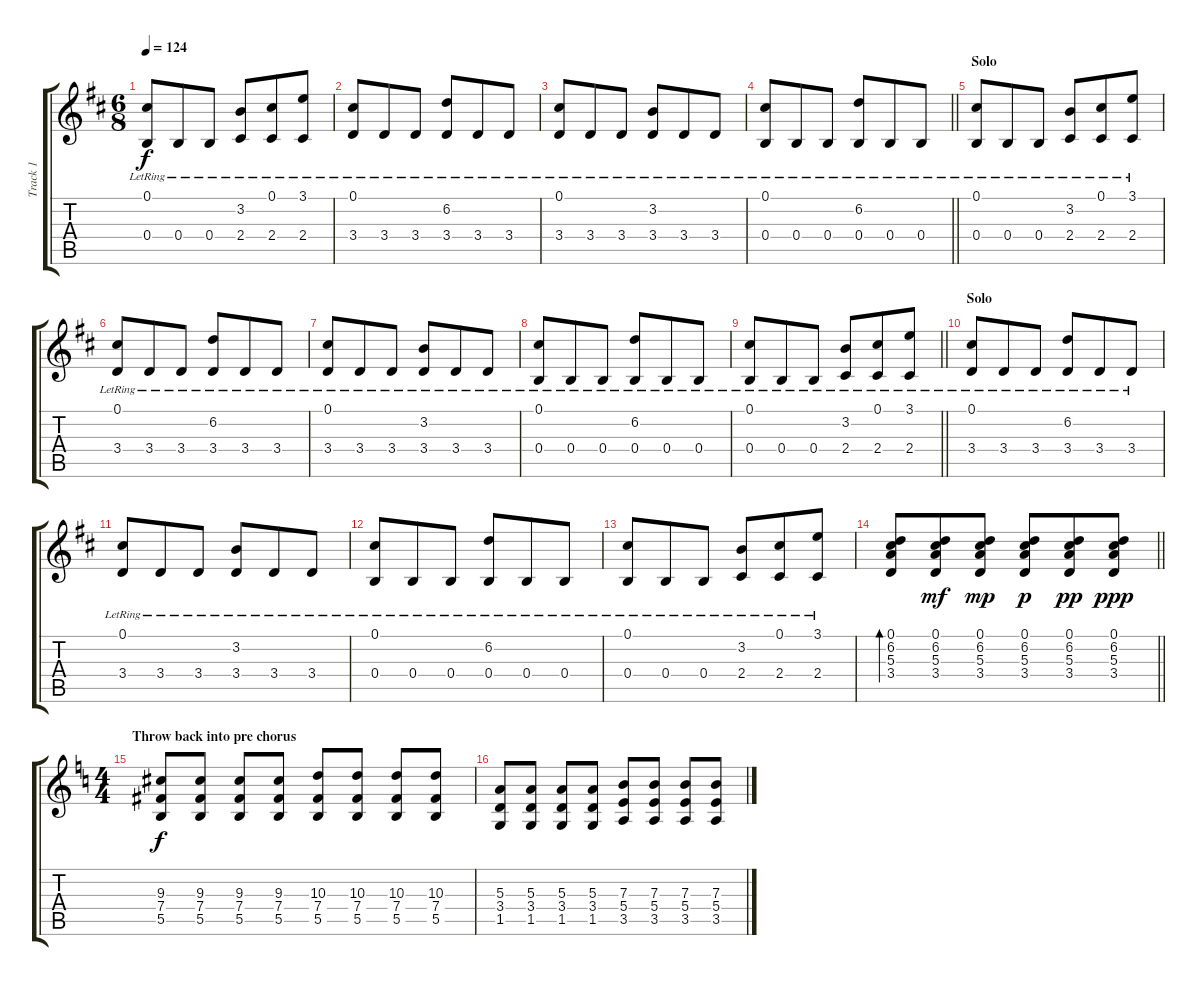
\track ("Track 1" "Track 1") {instrument distortionguitar}
\staff {score tabs}
\tuning (Db4 Ab3 E3 B2 Gb2 B1) {hide}
\ts (6 8)
\tempo 124
\clef g2
\ks bminor
(0.1{lr} 0.4{lr}).8{dy f} 0.4{lr}.8 0.4{lr}.8 (3.2{lr} 2.4{lr}).8 (0.1{lr} 2.4{lr}).8 (3.1 2.4{lr}).8 |
(0.1{lr} 3.4{lr}).8 3.4{lr}.8 3.4{lr}.8 (6.2{lr} 3.4{lr}).8 3.4{lr}.8 3.4{lr}.8 |
(0.1{lr} 3.4{lr}).8 3.4{lr}.8 3.4{lr}.8 (3.2{lr} 3.4{lr}).8 3.4{lr}.8 3.4{lr}.8 |
\barLineRight lightlight
(0.1{lr} 0.4{lr}).8 0.4{lr}.8 0.4{lr}.8 (6.2{lr} 0.4{lr}).8 0.4{lr}.8 0.4{lr}.8 |
\section ("" "Solo")
(0.1{lr} 0.4{lr}).8 0.4{lr}.8 0.4{lr}.8 (3.2{lr} 2.4{lr}).8 (0.1{lr} 2.4{lr}).8 (3.1 2.4{lr}).8 |
(0.1{lr} 3.4{lr}).8 3.4{lr}.8 3.4{lr}.8 (6.2{lr} 3.4{lr}).8 3.4{lr}.8 3.4{lr}.8 |
(0.1{lr} 3.4{lr}).8 3.4{lr}.8 3.4{lr}.8 (3.2{lr} 3.4{lr}).8 3.4{lr}.8 3.4{lr}.8 |
(0.1{lr} 0.4{lr}).8 0.4{lr}.8 0.4{lr}.8 (6.2{lr} 0.4{lr}).8 0.4{lr}.8 0.4{lr}.8 |
\barLineRight lightlight
(0.1{lr} 0.4{lr}).8 0.4{lr}.8 0.4{lr}.8 (3.2{lr} 2.4{lr}).8 (0.1{lr} 2.4{lr}).8 (3.1 2.4{lr}).8 |
\section ("" "Solo")
(0.1{lr} 3.4{lr}).8 3.4{lr}.8 3.4{lr}.8 (6.2{lr} 3.4{lr}).8 3.4{lr}.8 3.4{lr}.8 |
(0.1{lr} 3.4{lr}).8 3.4{lr}.8 3.4{lr}.8 (3.2{lr} 3.4{lr}).8 3.4{lr}.8 3.4{lr}.8 |
(0.1{lr} 0.4{lr}).8 0.4{lr}.8 0.4{lr}.8 (6.2{lr} 0.4{lr}).8 0.4{lr}.8 0.4{lr}.8 |
(0.1{lr} 0.4{lr}).8 0.4{lr}.8 0.4{lr}.8 (3.2{lr} 2.4{lr}).8 (0.1{lr} 2.4{lr}).8 (3.1 2.4{lr}).8 |
\barLineRight lightlight
(0.1 6.2 5.3 3.4).8{bd 60} (0.1 6.2 5.3 3.4).8{dy mf} (0.1 6.2 5.3 3.4).8{dy mp} (0.1 6.2 5.3 3.4).8{dy p} (0.1 6.2 5.3 3.4).8{dy pp} (0.1 6.2 5.3 3.4).8{dy ppp} |
\ts (4 4)
\section ("" "Throw back into pre chorus")
\ks c
(9.3 7.4 5.5).8{dy f instrument distortionguitar} (9.3 7.4 5.5).8 (9.3 7.4 5.5).8 (9.3 7.4 5.5).8 (10.3 7.4 5.5).8 (10.3 7.4 5.5).8 (10.3 7.4 5.5).8 (10.3 7.4 5.5).8 |
(5.3 3.4 1.5).8 (5.3 3.4 1.5).8 (5.3 3.4 1.5).8 (5.3 3.4 1.5).8 (7.3 5.4 3.5).8 (7.3 5.4 3.5).8 (7.3 5.4 3.5).8 (7.3 5.4 3.5).8
